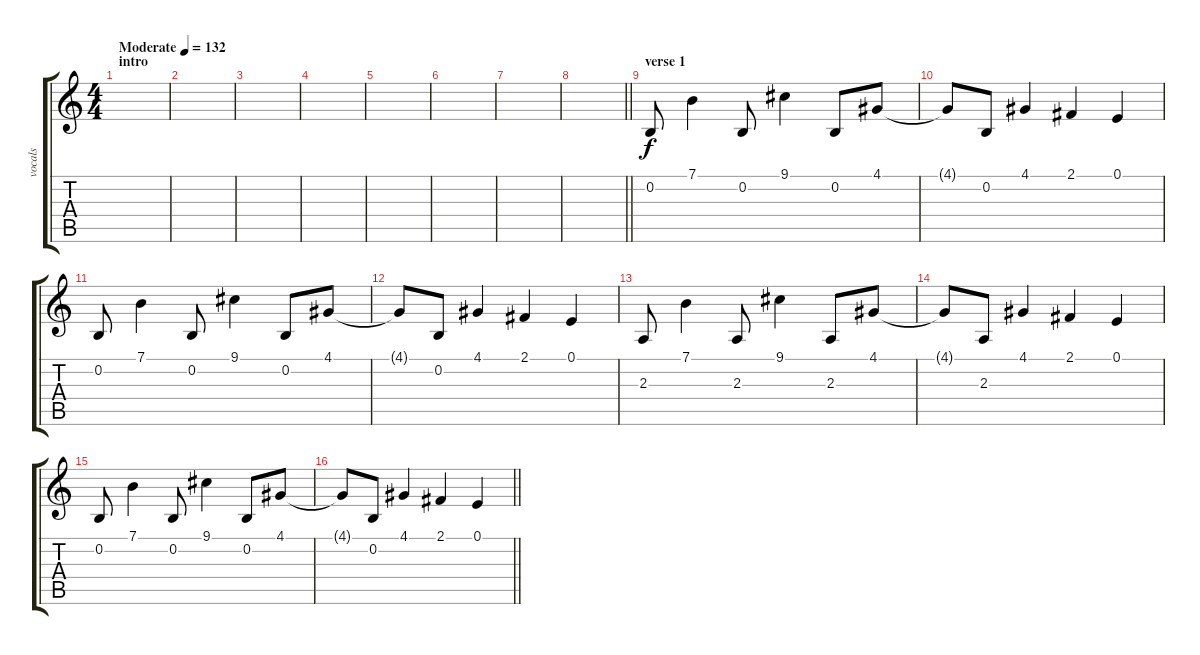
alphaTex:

\track ("vocals" "vocals") {instrument pad1newage}
\staff {score tabs}
\tuning (E4 B3 G3 D3 A2 E2) {hide}
\ts (4 4)
\section ("" "intro")
\tempo (132 "Moderate")
\clef g2
\ks c
|
|
|
|
|
|
|
\barLineRight lightlight
|
\section ("" "verse 1")
0.2.8 7.1.4 0.2.8 9.1.4 0.2.8 4.1.8 |
4.1{t}.8 0.2.8 4.1.4 2.1.4 0.1.4 |
0.2.8 7.1.4 0.2.8 9.1.4 0.2.8 4.1.8 |
4.1{t}.8 0.2.8 4.1.4 2.1.4 0.1.4 |
2.3.8 7.1.4 2.3.8 9.1.4 2.3.8 4.1.8 |
4.1{t}.8 2.3.8 4.1.4 2.1.4 0.1.4 |
0.2.8 7.1.4 0.2.8 9.1.4 0.2.8 4.1.8 |
\barLineRight lightlight
4.1{t}.8 0.2.8 4.1.4 2.1.4 0.1.4
